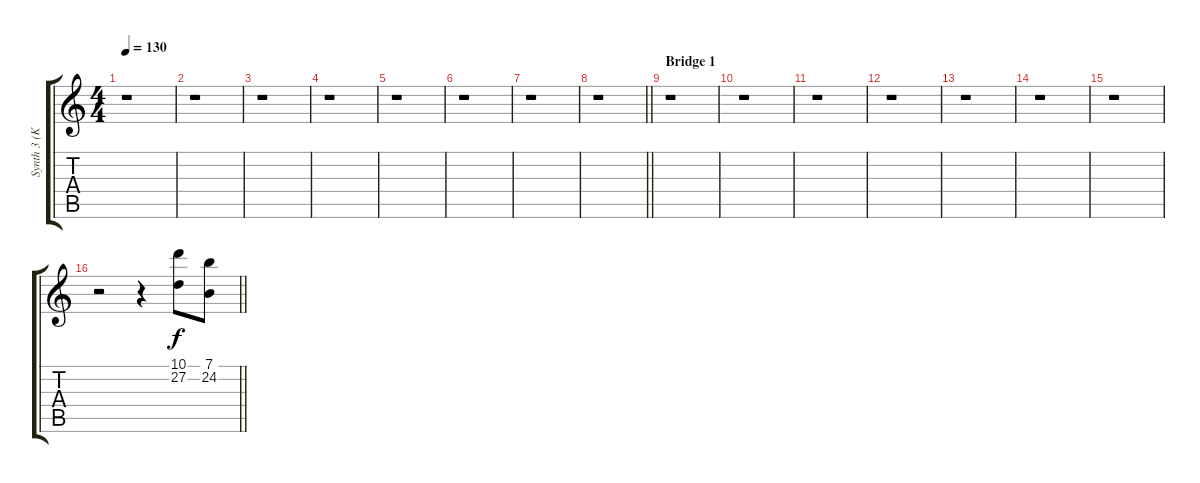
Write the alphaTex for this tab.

\track ("Synth 3 (Keys)" "Synth 3 (K") {instrument lead2sawtooth}
\staff {score tabs}
\tuning (E4 B3 G3 D3 A2 E2) {hide}
\ts (4 4)
\tempo 130
\clef g2
\ks c
r.1{dy f} |
r.1 |
r.1 |
r.1 |
r.1 |
r.1 |
r.1 |
\barLineRight lightlight
r.1 |
\section ("" "Bridge 1")
r.1 |
r.1 |
r.1 |
r.1 |
r.1 |
r.1 |
r.1 |
\barLineRight lightlight
r.2 r.4 (10.1 27.2).8 (7.1 24.2).8
